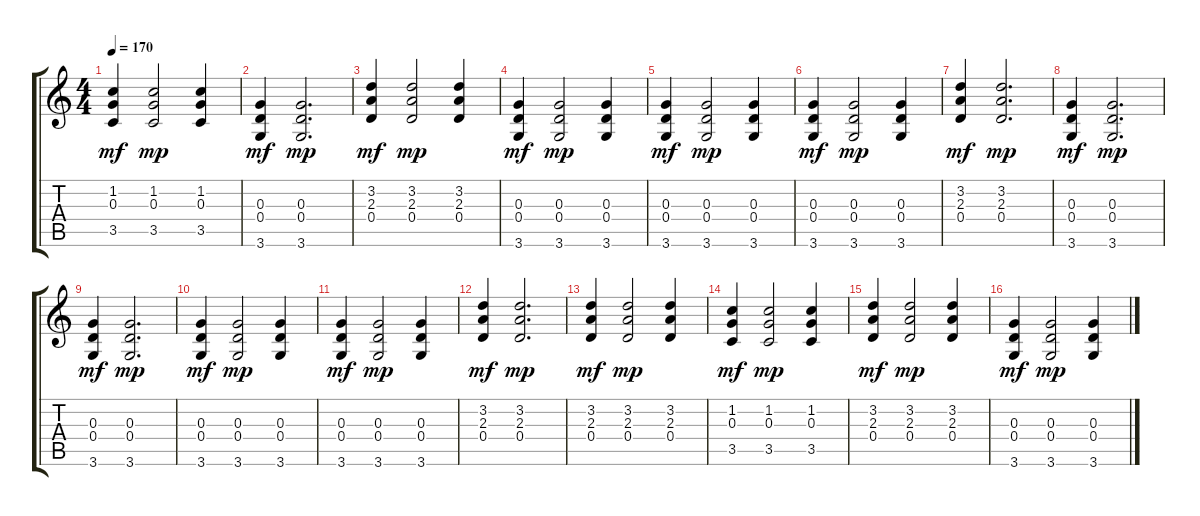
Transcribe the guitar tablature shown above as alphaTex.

\track "" {instrument acousticguitarnylon}
\staff {score tabs}
\tuning (E4 B3 G3 D3 A2 E2) {hide}
\ts (4 4)
\tempo 170
\clef g2
\ks c
(1.2 0.3 3.5).4{dy mf} (1.2 0.3 3.5).2{dy mp} (1.2 0.3 3.5).4 |
(0.3 0.4 3.6).4{dy mf} (0.3 0.4 3.6).2{d dy mp} |
(3.2 2.3 0.4).4{dy mf} (3.2 2.3 0.4).2{dy mp} (3.2 2.3 0.4).4 |
(0.3 0.4 3.6).4{dy mf} (0.3 0.4 3.6).2{dy mp} (0.3 0.4 3.6).4 |
(0.3 0.4 3.6).4{dy mf} (0.3 0.4 3.6).2{dy mp} (0.3 0.4 3.6).4 |
(0.3 0.4 3.6).4{dy mf} (0.3 0.4 3.6).2{dy mp} (0.3 0.4 3.6).4 |
(3.2 2.3 0.4).4{dy mf} (3.2 2.3 0.4).2{d dy mp} |
(0.3 0.4 3.6).4{dy mf} (0.3 0.4 3.6).2{d dy mp} |
(0.3 0.4 3.6).4{dy mf} (0.3 0.4 3.6).2{d dy mp} |
(0.3 0.4 3.6).4{dy mf} (0.3 0.4 3.6).2{dy mp} (0.3 0.4 3.6).4 |
(0.3 0.4 3.6).4{dy mf} (0.3 0.4 3.6).2{dy mp} (0.3 0.4 3.6).4 |
(3.2 2.3 0.4).4{dy mf} (3.2 2.3 0.4).2{d dy mp} |
(3.2 2.3 0.4).4{dy mf} (3.2 2.3 0.4).2{dy mp} (3.2 2.3 0.4).4 |
(1.2 0.3 3.5).4{dy mf} (1.2 0.3 3.5).2{dy mp} (1.2 0.3 3.5).4 |
(3.2 2.3 0.4).4{dy mf} (3.2 2.3 0.4).2{dy mp} (3.2 2.3 0.4).4 |
(0.3 0.4 3.6).4{dy mf} (0.3 0.4 3.6).2{dy mp} (0.3 0.4 3.6).4
